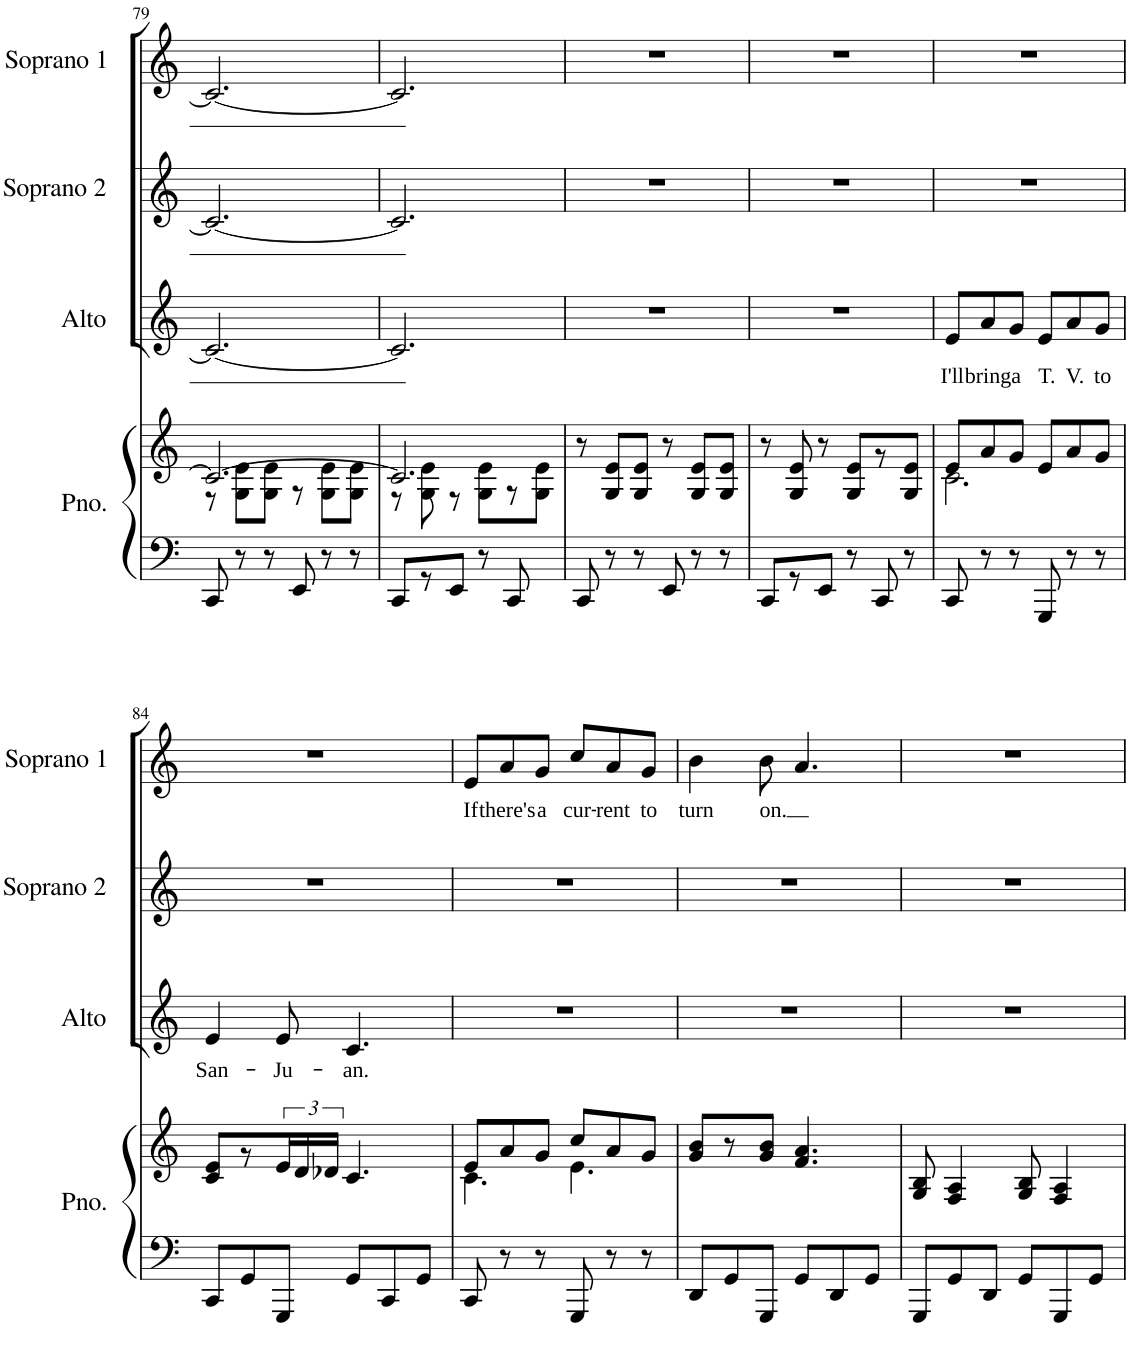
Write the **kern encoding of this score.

**kern	**kern	**kern	**text	**kern	**kern	**text
*part4	*part4	*part3	*part3	*part2	*part1	*part1
*staff5	*staff4	*staff3	*staff3	*staff2	*staff1	*staff1
*I"Piano	*	*I"Alto	*	*I"Soprano 2	*I"Soprano 1	*
*I'Pno.	*	*I'Alto	*	*I'Soprano 2	*I'Soprano 1	*
!!LO:PB:g=z
*clefF4	*clefG2	*clefG2	*	*clefG2	*clefG2	*
*k[]	*k[]	*k[]	*	*k[]	*k[]	*
*M6/8	*M6/8	*M6/8	*	*M6/8	*M6/8	*
=79	=79	=79	=79	=79	=79	=79
*	*^	*	*	*	*	*
8CC/	2.c/_	8r	2.c/_	.	2.c/_	2.c/_	.
8r	.	8G\ 8e\L	.	.	.	.	.
8r	.	8G\ 8e\J	.	.	.	.	.
8EE/	.	8r	.	.	.	.	.
8r	.	8G\ 8e\L	.	.	.	.	.
8r	.	8G\ 8e\J	.	.	.	.	.
=80	=80	=80	=80	=80	=80	=80	=80
8CC/L	2.c/]	8r	2.c/]	.	2.c/]	2.c/]	.
8r	.	8G\ 8e\	.	.	.	.	.
8EE/J	.	8r	.	.	.	.	.
8r	.	8G\ 8e\L	.	.	.	.	.
8CC/	.	8r	.	.	.	.	.
8ryy	.	8G\ 8e\J	.	.	.	.	.
*	*v	*v	*	*	*	*	*
=81	=81	=81	=81	=81	=81	=81
8CC/	8r	2.r	.	2.r	2.r	.
8r	8G/ 8e/L	.	.	.	.	.
8r	8G/ 8e/J	.	.	.	.	.
8EE/	8r	.	.	.	.	.
8r	8G/ 8e/L	.	.	.	.	.
8r	8G/ 8e/J	.	.	.	.	.
=82	=82	=82	=82	=82	=82	=82
8CC/L	8r	2.r	.	2.r	2.r	.
8r	8G/ 8e/	.	.	.	.	.
8EE/J	8r	.	.	.	.	.
8r	8G/ 8e/L	.	.	.	.	.
8CC/	8r	.	.	.	.	.
8r	8G/ 8e/J	.	.	.	.	.
=83	=83	=83	=83	=83	=83	=83
*	*^	*	*	*	*	*
!	!	!	!	!LO:LY:b	!	!	!
8CC/	8e/L	2.c\	8e/L	I'll	2.r	2.r	.
!	!	!	!	!LO:LY:b	!	!	!
8r	8a/	.	8a/	bring	.	.	.
!	!	!	!	!LO:LY:b	!	!	!
8r	8g/J	.	8g/J	a	.	.	.
!	!	!	!	!LO:LY:b	!	!	!
8GGG/	8e/L	.	8e/L	T.	.	.	.
!	!	!	!	!LO:LY:b	!	!	!
8r	8a/	.	8a/	V.	.	.	.
!	!	!	!	!LO:LY:b	!	!	!
8r	8g/J	.	8g/J	to	.	.	.
*	*v	*v	*	*	*	*	*
!!LO:LB:g=z
=84	=84	=84	=84	=84	=84	=84
!	!	!	!LO:LY:b	!	!	!
8CC/L	8c/ 8e/L	4e/	San-	2.r	2.r	.
8GG/	8r	.	.	.	.	.
!	!	!	!LO:LY:b	!	!	!
8GGG/J	24e/L	8e/	-Ju-	.	.	.
.	24d/	.	.	.	.	.
.	24d-X/JJ	.	.	.	.	.
!	!	!	!LO:LY:b	!	!	!
8GG/L	4.c/	4.c/	-an.	.	.	.
8CC/	.	.	.	.	.	.
8GG/J	.	.	.	.	.	.
=85	=85	=85	=85	=85	=85	=85
*	*^	*	*	*	*	*
!	!	!	!	!	!	!	!LO:LY:b
8CC/	8e/L	4.c\	2.r	.	2.r	8e/L	If
!	!	!	!	!	!	!	!LO:LY:b
8r	8a/	.	.	.	.	8a/	there's
!	!	!	!	!	!	!	!LO:LY:b
8r	8g/J	.	.	.	.	8g/J	a
!	!	!	!	!	!	!	!LO:LY:b
8GGG/	8cc/L	4.e\	.	.	.	8cc/L	cur-
!	!	!	!	!	!	!	!LO:LY:b
8r	8a/	.	.	.	.	8a/	-rent
!	!	!	!	!	!	!	!LO:LY:b
8r	8g/J	.	.	.	.	8g/J	to
*	*v	*v	*	*	*	*	*
=86	=86	=86	=86	=86	=86	=86
!	!	!	!	!	!	!LO:LY:b
8DD/L	8g/ 8b/L	2.r	.	2.r	4b\	turn
8GG/	8r	.	.	.	.	.
!	!	!	!	!	!	!LO:LY:b
8GGG/J	8g/ 8b/J	.	.	.	8b\	on.
8GG/L	4.f/ 4.a/	.	.	.	4.a/	.
8DD/	.	.	.	.	.	.
8GG/J	.	.	.	.	.	.
=87	=87	=87	=87	=87	=87	=87
8GGG/L	8G/ 8B/	2.r	.	2.r	2.r	.
8GG/	4F/ 4A/	.	.	.	.	.
8DD/J	.	.	.	.	.	.
8GG/L	8G/ 8B/	.	.	.	.	.
8GGG/	4F/ 4A/	.	.	.	.	.
8GG/J	.	.	.	.	.	.
=	=	=	=	=	=	=
*-	*-	*-	*-	*-	*-	*-
